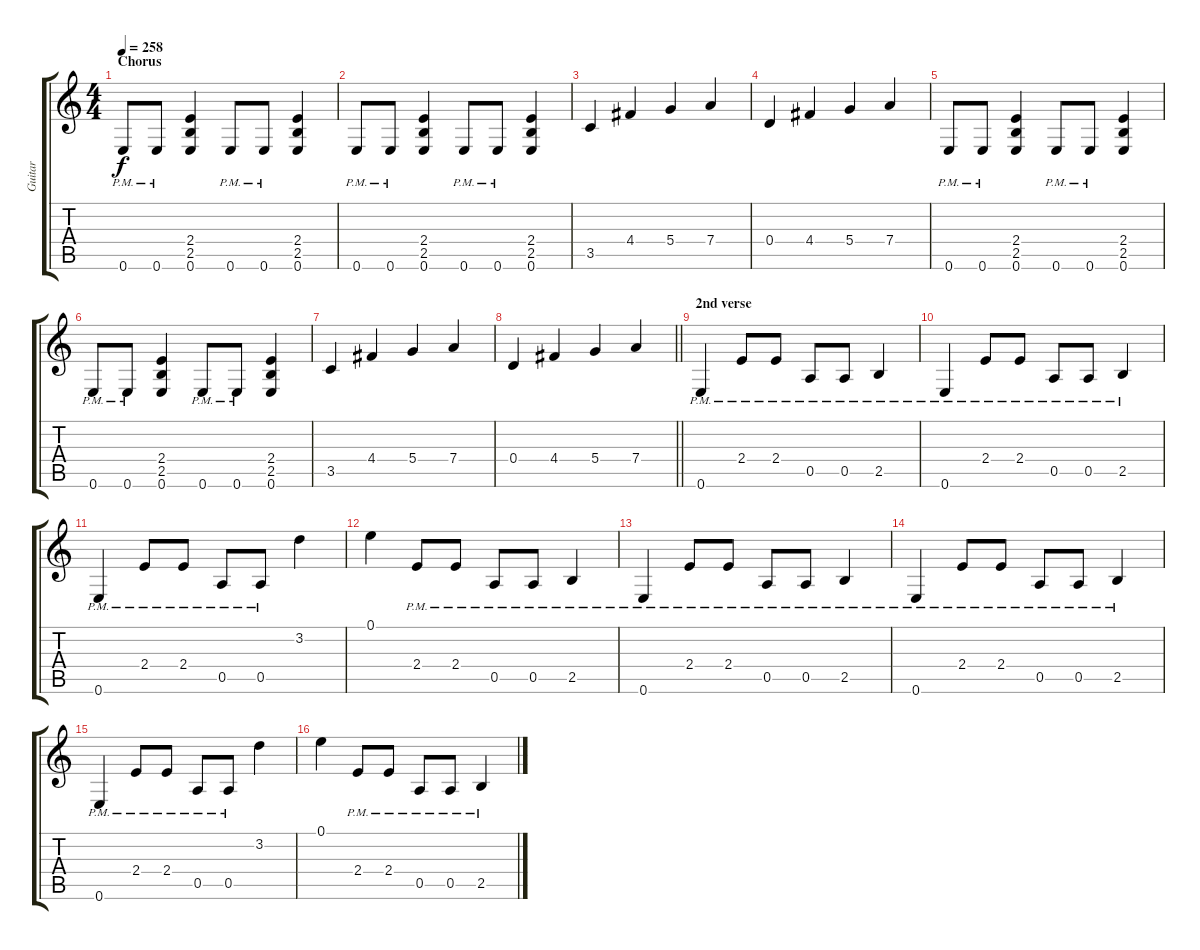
\track ("Guitar" "Guitar") {instrument distortionguitar}
\staff {score tabs}
\tuning (E4 B3 G3 D3 A2 E2) {hide}
\ts (4 4)
\section ("" "Chorus")
\tempo 258
\clef g2
\ks c
0.6{pm}.8{dy f} 0.6{pm}.8 (2.4 2.5 0.6).4 0.6{pm}.8 0.6{pm}.8 (2.4 2.5 0.6).4 |
0.6{pm}.8 0.6{pm}.8 (2.4 2.5 0.6).4 0.6{pm}.8 0.6{pm}.8 (2.4 2.5 0.6).4 |
3.5.4 4.4.4 5.4.4 7.4.4 |
0.4.4 4.4.4 5.4.4 7.4.4 |
0.6{pm}.8 0.6{pm}.8 (2.4 2.5 0.6).4 0.6{pm}.8 0.6{pm}.8 (2.4 2.5 0.6).4 |
0.6{pm}.8 0.6{pm}.8 (2.4 2.5 0.6).4 0.6{pm}.8 0.6{pm}.8 (2.4 2.5 0.6).4 |
3.5.4 4.4.4 5.4.4 7.4.4 |
\barLineRight lightlight
0.4.4 4.4.4 5.4.4 7.4.4 |
\section ("" "2nd verse")
0.6{pm}.4 2.4{pm}.8 2.4{pm}.8 0.5{pm}.8 0.5{pm}.8 2.5{pm}.4 |
0.6{pm}.4 2.4{pm}.8 2.4{pm}.8 0.5{pm}.8 0.5{pm}.8 2.5{pm}.4 |
0.6{pm}.4 2.4{pm}.8 2.4{pm}.8 0.5{pm}.8 0.5{pm}.8 3.2.4 |
0.1.4 2.4{pm}.8 2.4{pm}.8 0.5{pm}.8 0.5{pm}.8 2.5{pm}.4 |
0.6{pm}.4 2.4{pm}.8 2.4{pm}.8 0.5{pm}.8 0.5{pm}.8 2.5{pm}.4 |
0.6{pm}.4 2.4{pm}.8 2.4{pm}.8 0.5{pm}.8 0.5{pm}.8 2.5{pm}.4 |
0.6{pm}.4 2.4{pm}.8 2.4{pm}.8 0.5{pm}.8 0.5{pm}.8 3.2.4 |
0.1.4 2.4{pm}.8 2.4{pm}.8 0.5{pm}.8 0.5{pm}.8 2.5{pm}.4
